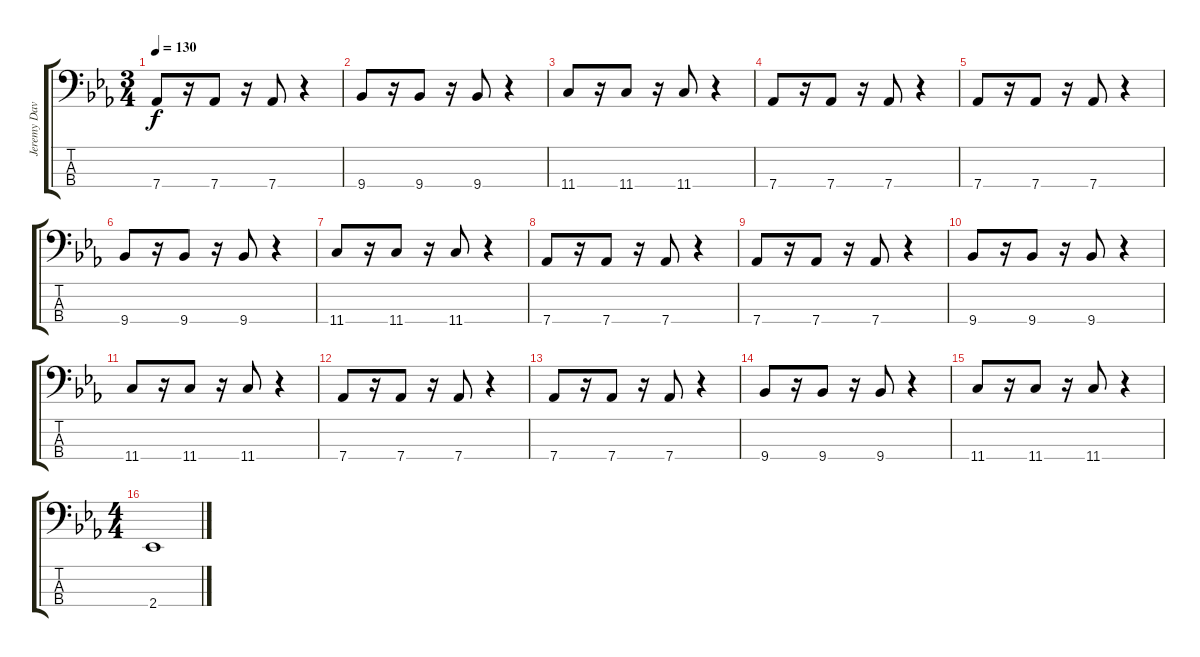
\track ("Jeremy Davis (Bass)" "Jeremy Dav") {instrument electricbasspick}
\staff {score tabs}
\tuning (Gb2 Db2 Ab1 Db1) {hide}
\ts (3 4)
\tempo 130
\clef f4
\ks eb
7.4.8{dy f} r.16 7.4.8 r.16 7.4.8 r.4 |
9.4.8 r.16 9.4.8 r.16 9.4.8 r.4 |
11.4.8 r.16 11.4.8 r.16 11.4.8 r.4 |
7.4.8 r.16 7.4.8 r.16 7.4.8 r.4 |
7.4.8 r.16 7.4.8 r.16 7.4.8 r.4 |
9.4.8 r.16 9.4.8 r.16 9.4.8 r.4 |
11.4.8 r.16 11.4.8 r.16 11.4.8 r.4 |
7.4.8 r.16 7.4.8 r.16 7.4.8 r.4 |
7.4.8 r.16 7.4.8 r.16 7.4.8 r.4 |
9.4.8 r.16 9.4.8 r.16 9.4.8 r.4 |
11.4.8 r.16 11.4.8 r.16 11.4.8 r.4 |
7.4.8 r.16 7.4.8 r.16 7.4.8 r.4 |
7.4.8 r.16 7.4.8 r.16 7.4.8 r.4 |
9.4.8 r.16 9.4.8 r.16 9.4.8 r.4 |
11.4.8 r.16 11.4.8 r.16 11.4.8 r.4 |
\ts (4 4)
2.4.1
